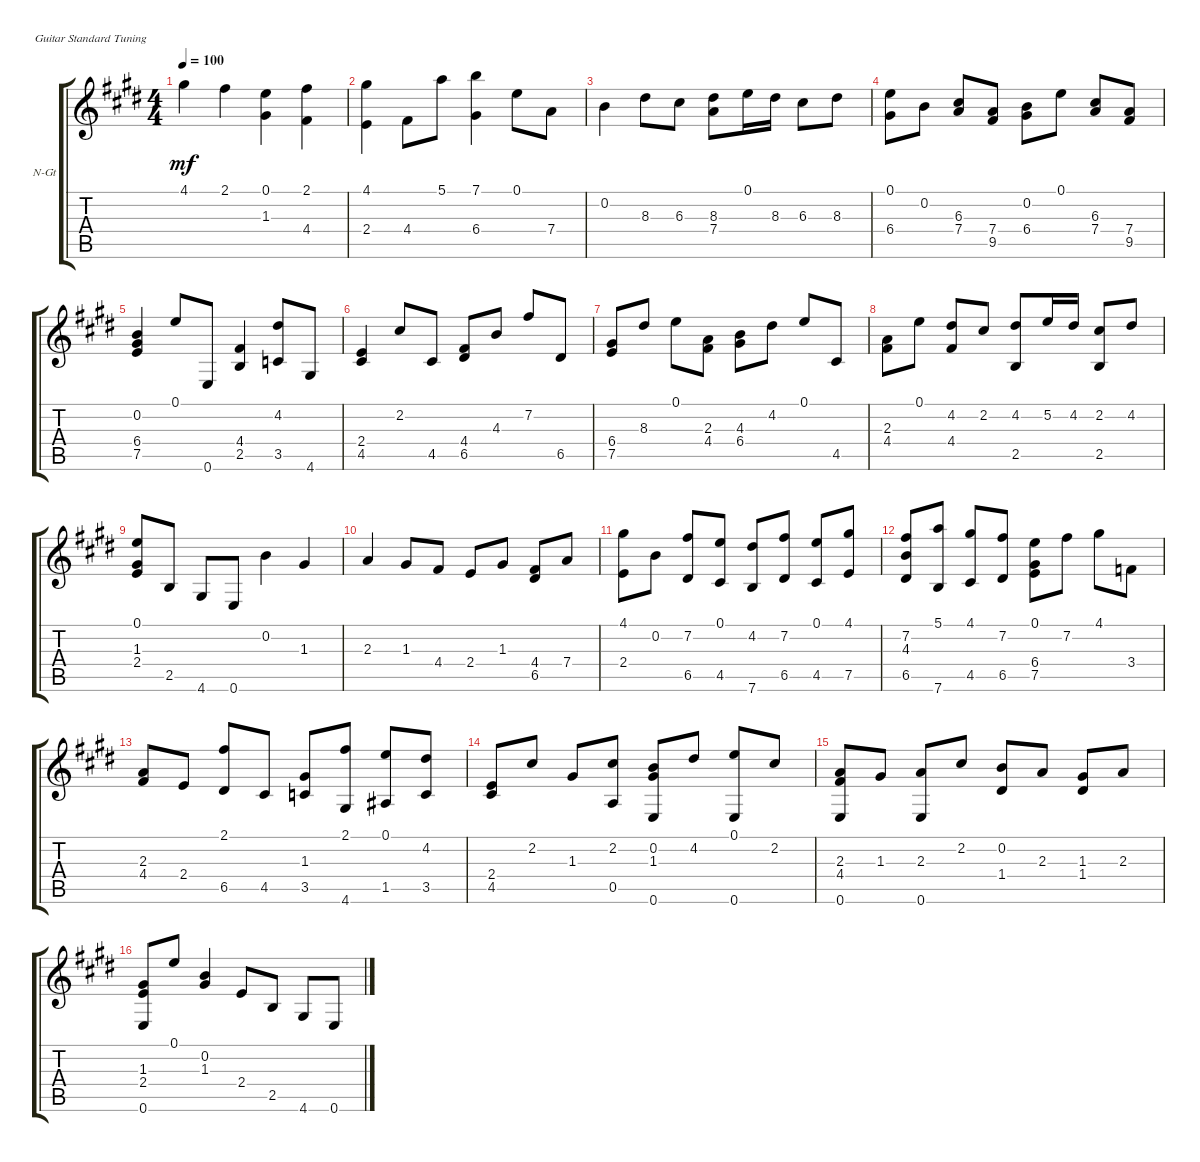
\defaultSystemsLayout 4
\bracketExtendMode groupsimilarinstruments
\firstSystemTrackNameOrientation horizontal
\otherSystemsTrackNameOrientation horizontal
\track ("Nylon Guitar" "N-Gt") {instrument acousticguitarnylon}
\staff {score tabs}
\tuning (E4 B3 G3 D3 A2 E2)
\ts (4 4)
\tempo 100
\clef g2
\ks e
4.1.4{dy mf instrument acousticguitarnylon} 2.1.4 (0.1 1.3).4 (2.1 4.4).4 |
(4.1 2.4).4 4.4.8 5.1.8 (6.4 7.1).4 0.1.8 7.4.8 |
0.2.4 8.3.8 6.3.8 (8.3 7.4).8 0.1.16 8.3.16 6.3.8 8.3.8 |
(0.1 6.4).8 0.2.8 (6.3 7.4).8 (7.4 9.5).8 (6.4 0.2).8 0.1.8 (6.3 7.4).8 (7.4 9.5).8 |
(0.2 7.5 6.4).4 0.1.8 0.6.8 (2.5 4.4).4 (3.5 4.2).8 4.6.8 |
(2.4 4.5).4 2.2.8 4.5.8 (6.5 4.4).8 4.3.8 7.2.8 6.5.8 |
(6.4 7.5).8 8.3.8 0.1.8 (2.3 4.4).8 (4.3 6.4).8 4.2.8 0.1.8 4.5.8 |
(4.4 2.3).8 0.1.8 (4.2 4.4).8 2.2.8 (2.5 4.2).8 5.2.16 4.2.16 (2.2 2.5).8 4.2.8 |
(0.1 1.3 2.4).8 2.5.8 4.6.8 0.6.8 0.2.4 1.3.4 |
2.3.4 1.3.8 4.4.8 2.4.8 1.3.8 (6.5 4.4).8 7.4.8 |
(4.1 2.4).8 0.2.8 (6.5 7.2).8 (0.1 4.5).8 (4.2 7.6).8 (6.5 7.2).8 (0.1 4.5).8 (4.1 7.5).8 |
(6.5 4.3 7.2).8 (5.1 7.6).8 (4.1 4.5).8 (6.5 7.2).8 (0.1 6.4 7.5).8 7.2.8 4.1.8 3.4.8 |
(2.3 4.4).8 2.4.8 (2.1 6.5).8 4.5.8 (3.5 1.3).8 (4.6 2.1).8 (1.5 0.1).8 (3.5 4.2).8 |
(4.5 2.4).8 2.2.8 1.3.8 (2.2 0.5).8 (0.6 1.3 0.2).8 4.2.8 (0.1 0.6).8 2.2.8 |
(0.6 2.3 4.4).8 1.3.8 (2.3 0.6).8 2.2.8 (0.2 1.4).8 2.3.8 (1.3 1.4).8 2.3.8 |
(1.3 2.4 0.6).8 0.1.8 (0.2 1.3).4 2.4.8 2.5.8 4.6.8 0.6.8
